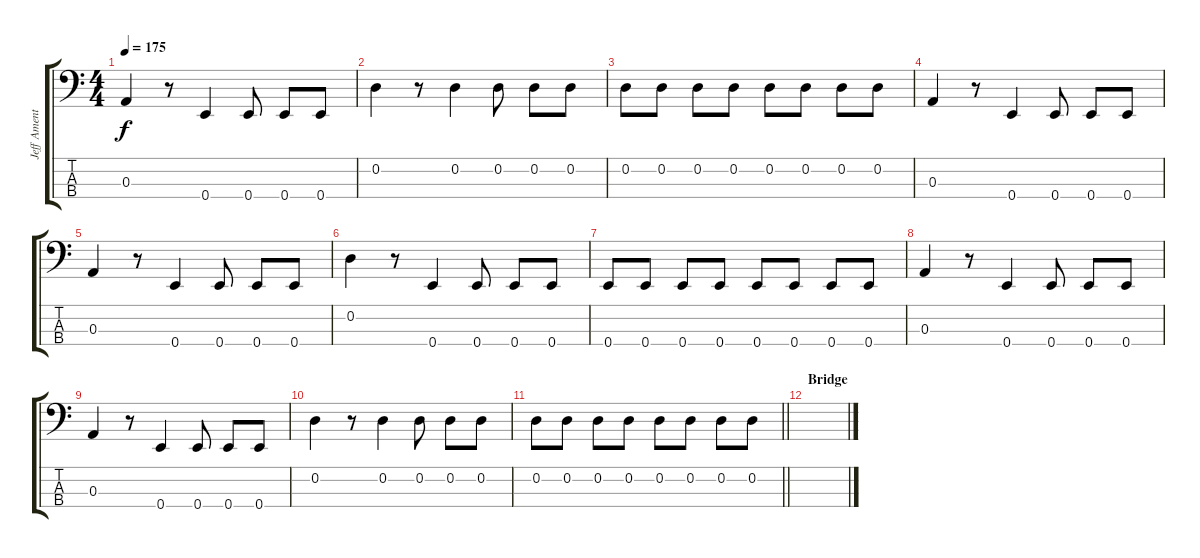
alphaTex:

\track ("Jeff Ament" "Jeff Ament") {instrument electricbassfinger}
\staff {score tabs}
\tuning (G2 D2 A1 E1) {hide}
\ts (4 4)
\tempo 175
\clef f4
\ks c
0.3.4{dy f} r.8 0.4.4 0.4.8 0.4.8 0.4.8 |
0.2.4 r.8 0.2.4 0.2.8 0.2.8 0.2.8 |
0.2.8 0.2.8 0.2.8 0.2.8 0.2.8 0.2.8 0.2.8 0.2.8 |
0.3.4 r.8 0.4.4 0.4.8 0.4.8 0.4.8 |
0.3.4 r.8 0.4.4 0.4.8 0.4.8 0.4.8 |
0.2.4 r.8 0.4.4 0.4.8 0.4.8 0.4.8 |
0.4.8 0.4.8 0.4.8 0.4.8 0.4.8 0.4.8 0.4.8 0.4.8 |
0.3.4 r.8 0.4.4 0.4.8 0.4.8 0.4.8 |
0.3.4 r.8 0.4.4 0.4.8 0.4.8 0.4.8 |
0.2.4 r.8 0.2.4 0.2.8 0.2.8 0.2.8 |
\barLineRight lightlight
0.2.8 0.2.8 0.2.8 0.2.8 0.2.8 0.2.8 0.2.8 0.2.8 |
\section ("" "Bridge")
